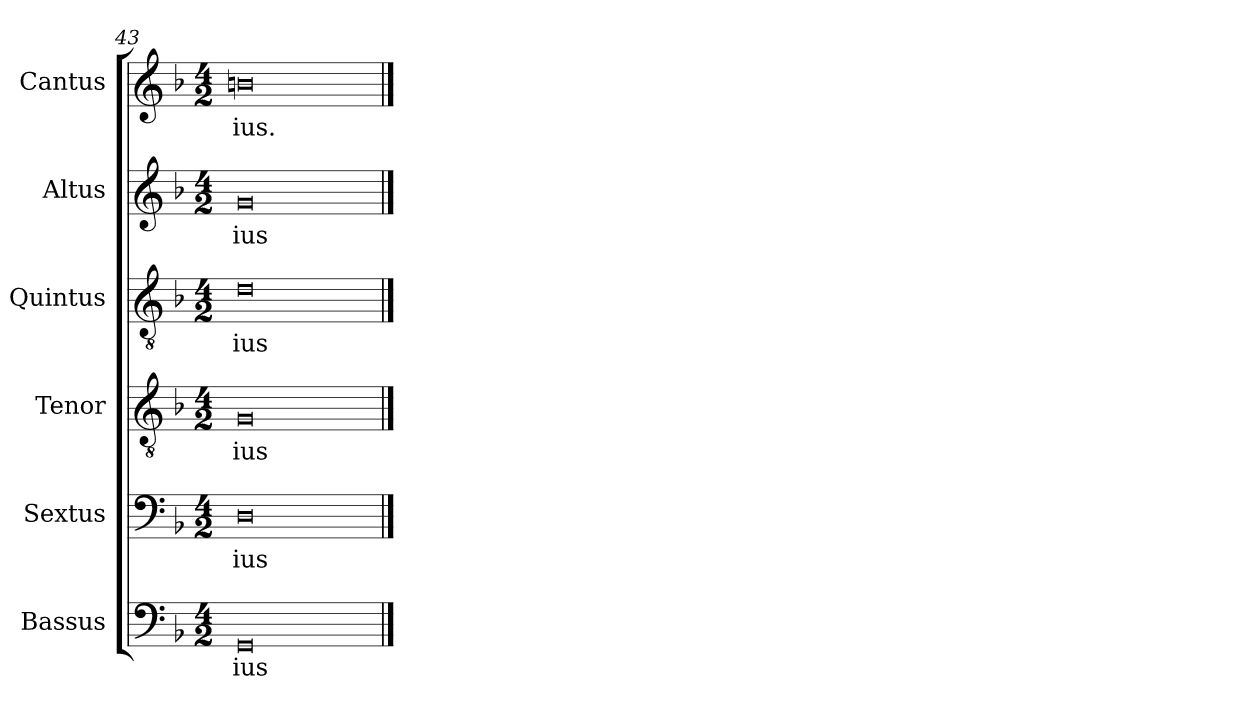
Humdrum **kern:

**kern	**text	**kern	**text	**kern	**text	**kern	**text	**kern	**text	**kern	**text
*part6	*part6	*part5	*part5	*part4	*part4	*part3	*part3	*part2	*part2	*part1	*part1
*staff6	*staff6	*staff5	*staff5	*staff4	*staff4	*staff3	*staff3	*staff2	*staff2	*staff1	*staff1
*I"Bassus	*	*I"Sextus	*	*I"Tenor	*	*I"Quintus	*	*I"Altus	*	*I"Cantus	*
*clefF4	*	*clefF4	*	*clefGv2	*	*clefGv2	*	*clefG2	*	*clefG2	*
*k[b-]	*	*k[b-]	*	*k[b-]	*	*k[b-]	*	*k[b-]	*	*k[b-]	*
*F:	*	*F:	*	*F:	*	*F:	*	*F:	*	*F:	*
*M4/2	*	*M4/2	*	*M4/2	*	*M4/2	*	*M4/2	*	*M4/2	*
=43	=43	=43	=43	=43	=43	=43	=43	=43	=43	=43	=43
!	!LO:LY:b	!	!LO:LY:b	!	!LO:LY:b	!	!LO:LY:b	!	!LO:LY:b	!	!LO:LY:b
0GG	-ius	0D	-ius	0G	-ius	0d	-ius	0g	-ius	0bn	-ius.
==	==	==	==	==	==	==	==	==	==	==	==
*-	*-	*-	*-	*-	*-	*-	*-	*-	*-	*-	*-
